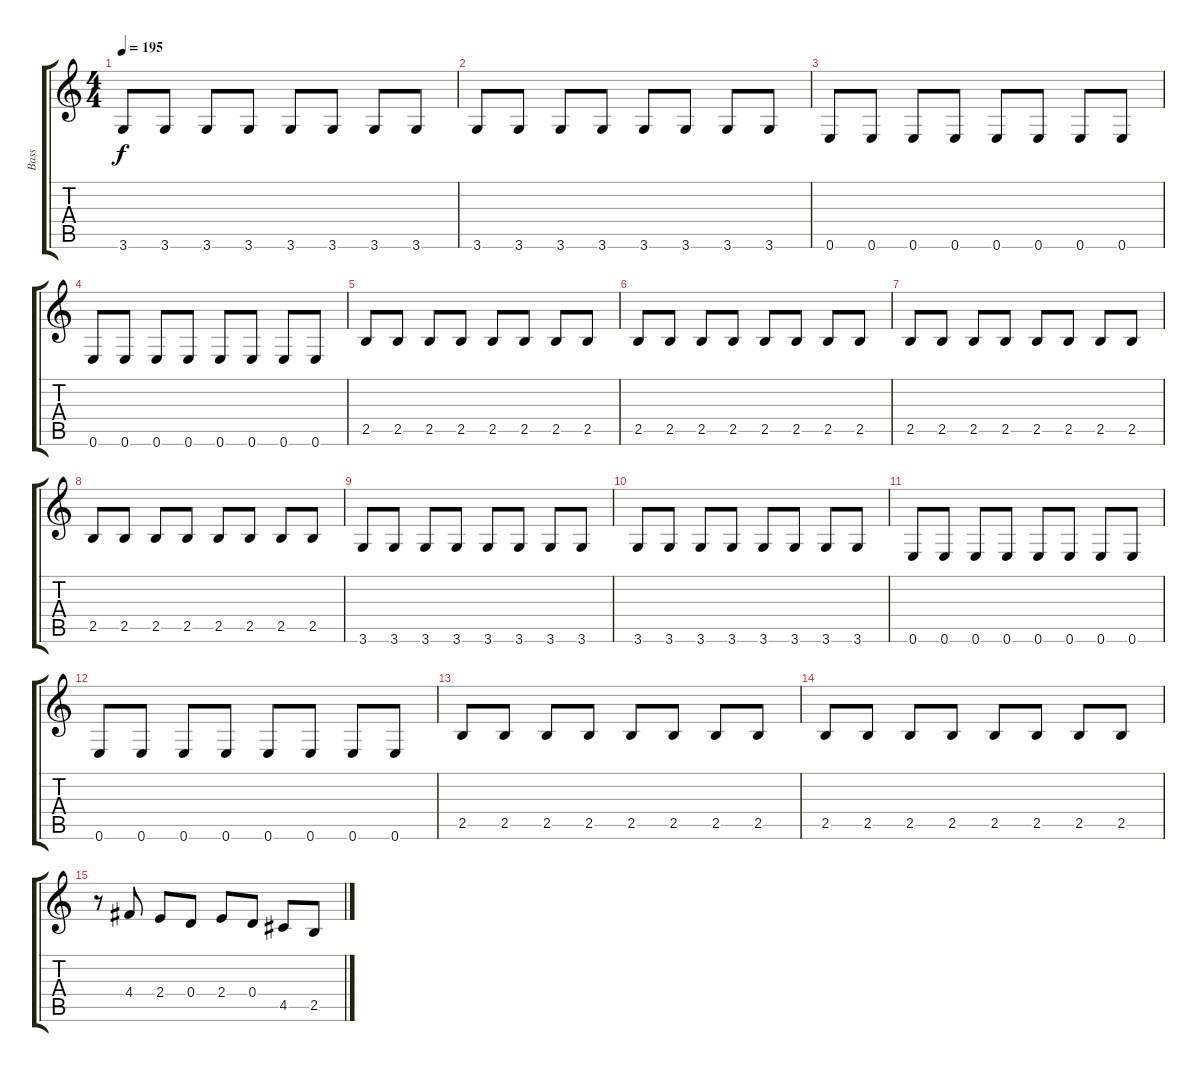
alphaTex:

\track ("Bass" "Bass") {instrument electricbasspick}
\staff {score tabs}
\tuning (E4 B3 G3 D3 A2 E2) {hide}
\ts (4 4)
\tempo 195
\clef g2
\ks c
3.6.8{dy f} 3.6.8 3.6.8 3.6.8 3.6.8 3.6.8 3.6.8 3.6.8 |
3.6.8 3.6.8 3.6.8 3.6.8 3.6.8 3.6.8 3.6.8 3.6.8 |
0.6.8 0.6.8 0.6.8 0.6.8 0.6.8 0.6.8 0.6.8 0.6.8 |
0.6.8 0.6.8 0.6.8 0.6.8 0.6.8 0.6.8 0.6.8 0.6.8 |
2.5.8 2.5.8 2.5.8 2.5.8 2.5.8 2.5.8 2.5.8 2.5.8 |
2.5.8 2.5.8 2.5.8 2.5.8 2.5.8 2.5.8 2.5.8 2.5.8 |
2.5.8 2.5.8 2.5.8 2.5.8 2.5.8 2.5.8 2.5.8 2.5.8 |
2.5.8 2.5.8 2.5.8 2.5.8 2.5.8 2.5.8 2.5.8 2.5.8 |
3.6.8 3.6.8 3.6.8 3.6.8 3.6.8 3.6.8 3.6.8 3.6.8 |
3.6.8 3.6.8 3.6.8 3.6.8 3.6.8 3.6.8 3.6.8 3.6.8 |
0.6.8 0.6.8 0.6.8 0.6.8 0.6.8 0.6.8 0.6.8 0.6.8 |
0.6.8 0.6.8 0.6.8 0.6.8 0.6.8 0.6.8 0.6.8 0.6.8 |
2.5.8 2.5.8 2.5.8 2.5.8 2.5.8 2.5.8 2.5.8 2.5.8 |
2.5.8 2.5.8 2.5.8 2.5.8 2.5.8 2.5.8 2.5.8 2.5.8 |
r.8 4.4.8 2.4.8 0.4.8 2.4.8 0.4.8 4.5.8 2.5.8
